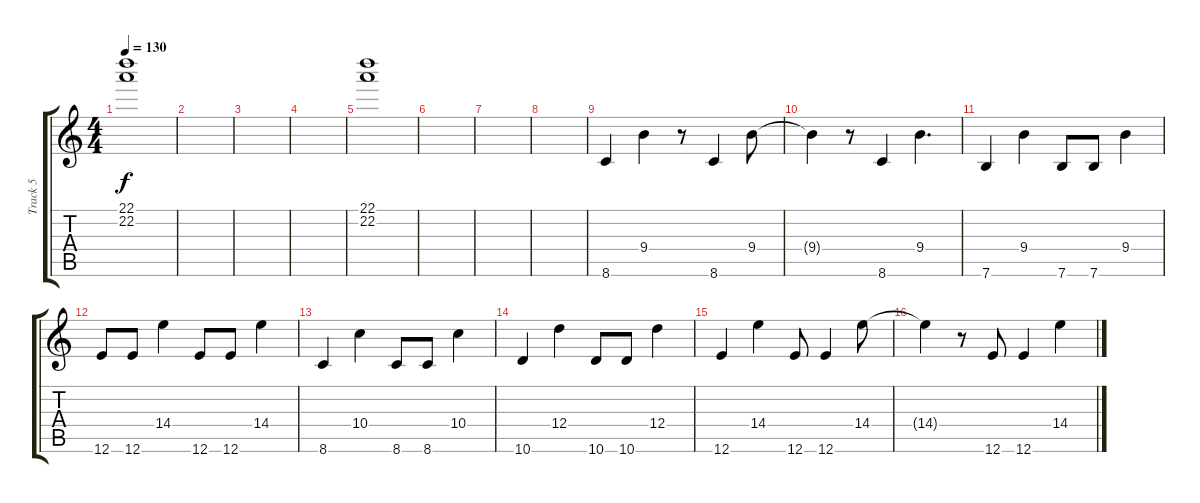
\track ("Track 5" "Track 5") {instrument overdrivenguitar}
\staff {score tabs}
\tuning (E4 B3 G3 D3 A2 E2) {hide}
\ts (4 4)
\tempo 130
\clef g2
\ks c
(22.1 22.2).1{dy f volume 0} |
|
|
|
(22.1 22.2).1{volume 0} |
|
|
|
8.6.4 9.4.4 r.8 8.6.4 9.4.8 |
9.4{t}.4 r.8 8.6.4 9.4.4{d} |
7.6.4 9.4.4 7.6.8 7.6.8 9.4.4 |
12.6.8 12.6.8 14.4.4 12.6.8 12.6.8 14.4.4 |
8.6.4 10.4.4 8.6.8 8.6.8 10.4.4 |
10.6.4 12.4.4 10.6.8 10.6.8 12.4.4 |
12.6.4 14.4.4 12.6.8 12.6.4 14.4.8 |
14.4{t}.4 r.8 12.6.8 12.6.4 14.4.4
